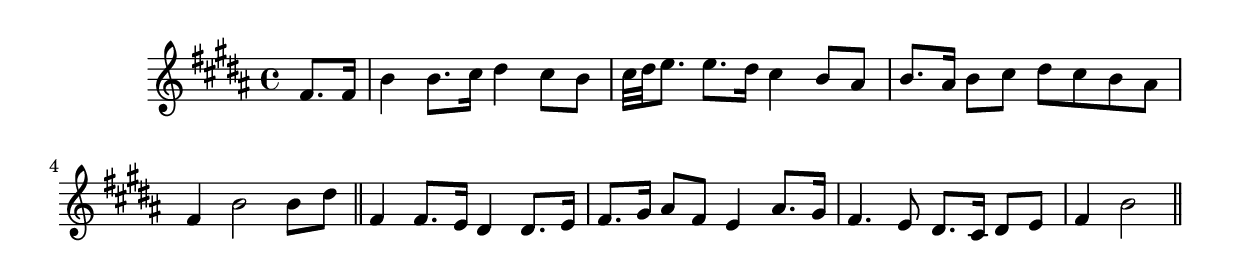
\version "2.14.0"
%{\header {
  title = "Barbara Allan (Scotland)"
  composer = "anonymous"
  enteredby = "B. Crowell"
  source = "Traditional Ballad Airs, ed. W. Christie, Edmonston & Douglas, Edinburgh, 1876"
}%}
\score{{\key b \major
\time 4/4
%{\tempo 4=70
%}\relative fis' {
  \partial 4
   fis8. fis16 | b4 b8. cis16 dis4 cis8 b | cis32 dis e8. e8. dis16  cis4 b8 ais |
                 b8. ais16 b8 cis dis8 cis b ais | fis4 b2 b8 dis \bar "||"
                 fis,4 fis8. e16 dis4 dis8. e16 | fis8. gis16 ais8 fis e4 ais8. gis16 |
                 fis4. e8 dis8. cis16 dis8 e | fis4 b2 
  \bar "||"
}

}}